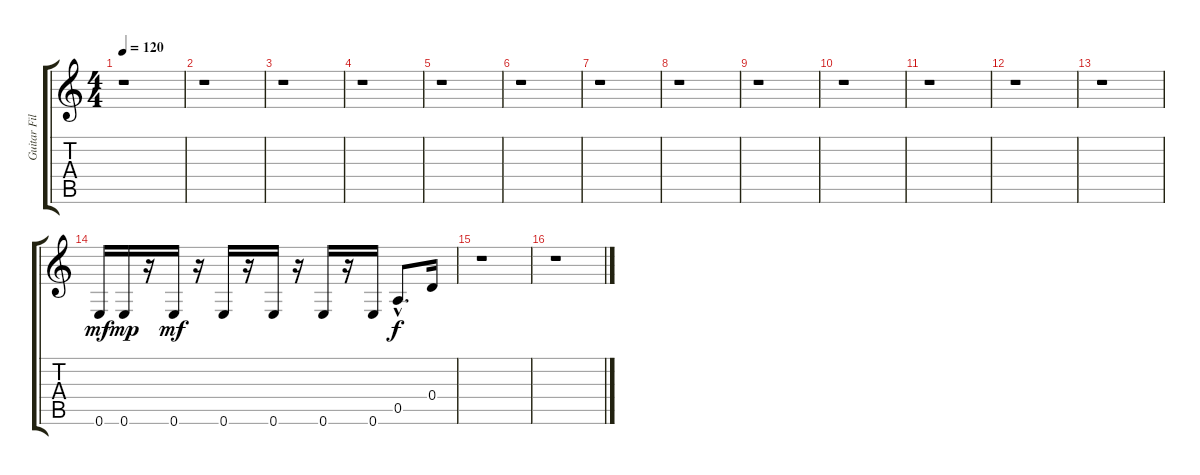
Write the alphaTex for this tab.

\track ("Guitar Fills" "Guitar Fil") {instrument distortionguitar}
\staff {score tabs}
\tuning (E4 B3 G3 D3 A2 E2) {hide}
\ts (4 4)
\tempo 120
\clef g2
\ks c
r.1{dy f} |
r.1 |
r.1 |
r.1 |
r.1 |
r.1 |
r.1 |
r.1 |
r.1 |
r.1 |
r.1 |
r.1 |
r.1 |
0.6.16{dy mf} 0.6.16{dy mp} r.16 0.6.16{dy mf} r.16 0.6.16 r.16 0.6.16 r.16 0.6.16 r.16 0.6.16 0.5{hac}.8{d dy f} 0.4.16 |
r.1 |
r.1
